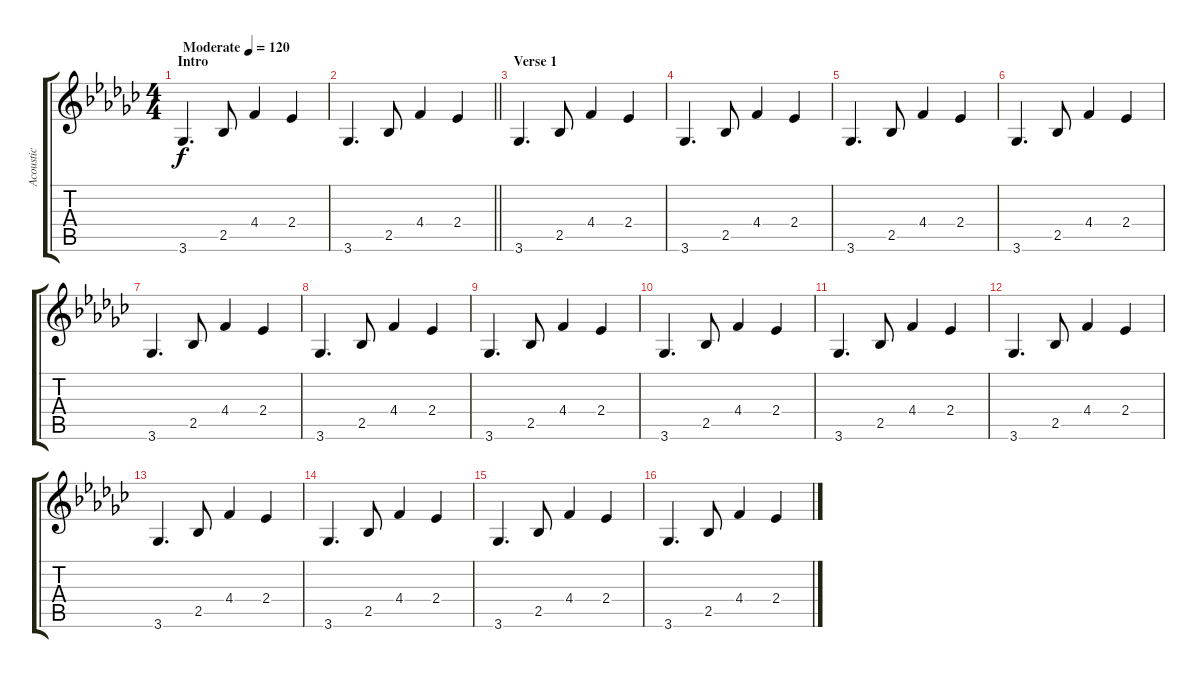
\track ("Acoustic" "Acoustic") {instrument acousticguitarsteel}
\staff {score tabs}
\tuning (Eb4 Bb3 Gb3 Db3 Ab2 Eb2) {hide}
\ts (4 4)
\section ("" "Intro")
\tempo (120 "Moderate")
\clef g2
\ks gb
3.6.4{d dy f instrument acousticguitarsteel} 2.5.8 4.4.4 2.4.4 |
\barLineRight lightlight
3.6.4{d} 2.5.8 4.4.4 2.4.4 |
\section ("" "Verse 1")
3.6.4{d} 2.5.8 4.4.4 2.4.4 |
3.6.4{d} 2.5.8 4.4.4 2.4.4 |
3.6.4{d} 2.5.8 4.4.4 2.4.4 |
3.6.4{d} 2.5.8 4.4.4 2.4.4 |
3.6.4{d} 2.5.8 4.4.4 2.4.4 |
3.6.4{d} 2.5.8 4.4.4 2.4.4 |
3.6.4{d} 2.5.8 4.4.4 2.4.4 |
3.6.4{d} 2.5.8 4.4.4 2.4.4 |
3.6.4{d} 2.5.8 4.4.4 2.4.4 |
3.6.4{d} 2.5.8 4.4.4 2.4.4 |
3.6.4{d} 2.5.8 4.4.4 2.4.4 |
3.6.4{d} 2.5.8 4.4.4 2.4.4 |
3.6.4{d} 2.5.8 4.4.4 2.4.4 |
3.6.4{d} 2.5.8 4.4.4 2.4.4
